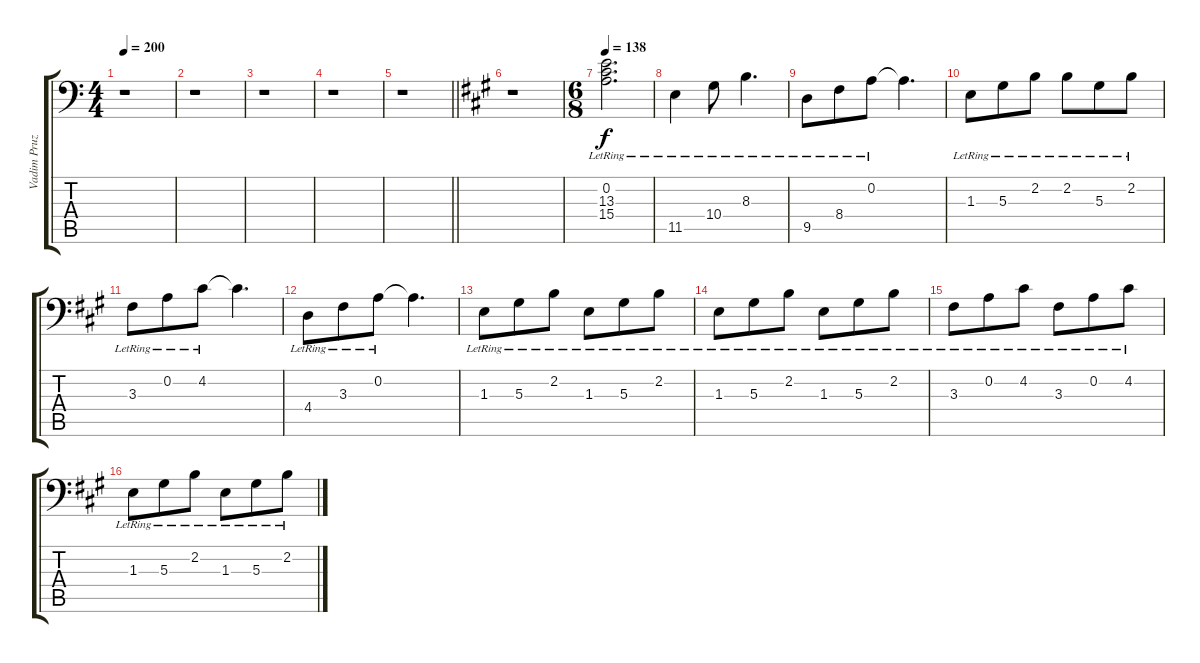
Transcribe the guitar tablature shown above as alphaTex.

\track ("Vadim Pruzhanov | Keyboard 2" "Vadim Pruz") {instrument electricgrandpiano}
\staff {score tabs}
\tuning (A4 A3 Eb3 Bb2 F2 F0) {hide}
\ts (4 4)
\tempo 200
\clef f4
\ks c
r.1{dy f} |
r.1 |
r.1 |
r.1 |
\barLineRight lightlight
r.1 |
\ks a
r.1 |
\ts (6 8)
\tempo 138
(0.2{lr} 13.3{lr} 15.4{lr}).2{d instrument acousticgrandpiano} |
11.5{lr}.4 10.4{lr}.8 8.3{lr}.4{d} |
9.5{lr}.8 8.4{lr}.8 0.2{lr}.8 0.2{t}.4{d} |
1.3{lr}.8 5.3{lr}.8 2.2{lr}.8 2.2{lr}.8 5.3{lr}.8 2.2{lr}.8 |
3.3{lr}.8 0.2{lr}.8 4.2{lr}.8 4.2{t}.4{d} |
4.4{lr}.8 3.3{lr}.8 0.2{lr}.8 0.2{t}.4{d} |
1.3{lr}.8 5.3{lr}.8 2.2{lr}.8 1.3{lr}.8 5.3{lr}.8 2.2{lr}.8 |
1.3{lr}.8 5.3{lr}.8 2.2{lr}.8 1.3{lr}.8 5.3{lr}.8 2.2{lr}.8 |
3.3{lr}.8 0.2{lr}.8 4.2{lr}.8 3.3{lr}.8 0.2{lr}.8 4.2{lr}.8 |
1.3{lr}.8 5.3{lr}.8 2.2{lr}.8 1.3{lr}.8 5.3{lr}.8 2.2{lr}.8
